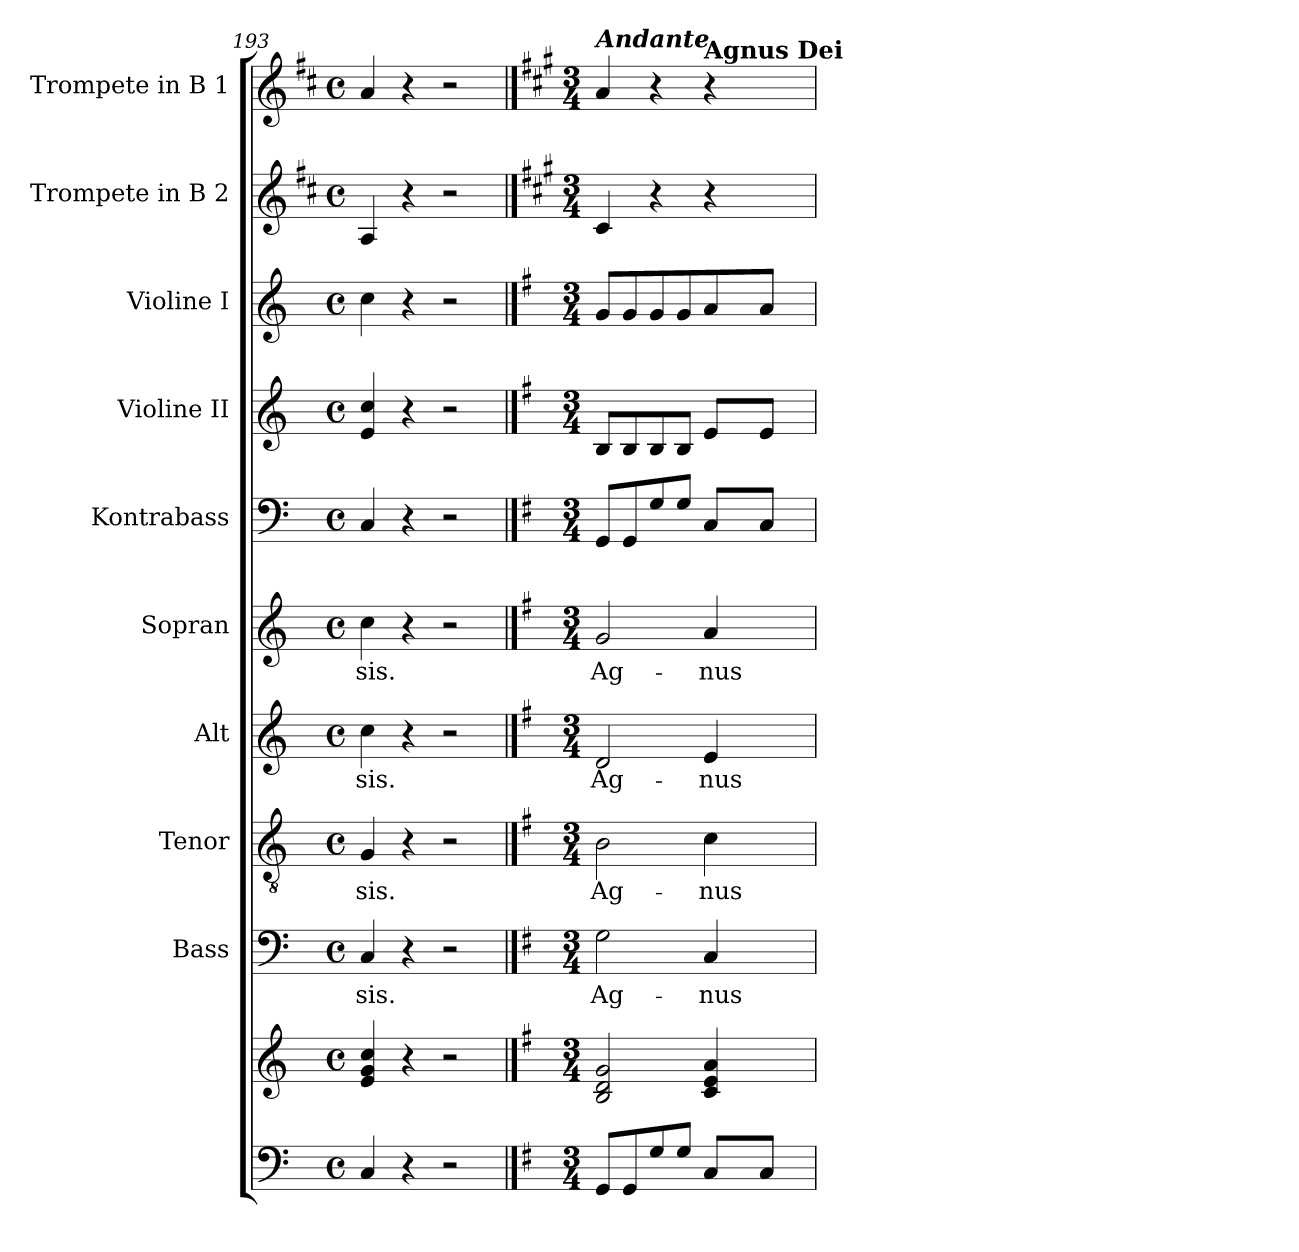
**kern	**kern	**kern	**text	**kern	**text	**kern	**text	**kern	**text	**kern	**kern	**kern	**kern	**kern
*part10	*part10	*part9	*part9	*part8	*part8	*part7	*part7	*part6	*part6	*part5	*part4	*part3	*part2	*part1
*staff11	*staff10	*staff9	*staff9	*staff8	*staff8	*staff7	*staff7	*staff6	*staff6	*staff5	*staff4	*staff3	*staff2	*staff1
*	*	*I"Bass	*	*I"Tenor	*	*I"Alt	*	*I"Sopran	*	*I"Kontrabass	*I"Violine II	*I"Violine I	*I"Trompete in B 2	*I"Trompete in B 1
*	*	*I'B.	*	*I'T.	*	*I'A.	*	*I'S.	*	*I'Kb.	*I'Vl. II	*I'Vl. I	*I'Tr. 2	*I'Tr. 1
*clefF4	*clefG2	*clefF4	*	*clefGv2	*	*clefG2	*	*clefG2	*	*clefF4	*clefG2	*clefG2	*clefG2	*clefG2
*	*	*	*	*	*	*	*	*	*	*ITrd7c12	*	*	*ITrd1c2	*ITrd1c2
*k[]	*k[]	*k[]	*	*k[]	*	*k[]	*	*k[]	*	*k[]	*k[]	*k[]	*k[]	*k[]
*C:	*C:	*C:	*	*C:	*	*C:	*	*C:	*	*C:	*C:	*C:	*C:	*C:
*M4/4	*M4/4	*M4/4	*	*M4/4	*	*M4/4	*	*M4/4	*	*M4/4	*M4/4	*M4/4	*M4/4	*M4/4
*met(c)	*met(c)	*met(c)	*	*met(c)	*	*met(c)	*	*met(c)	*	*met(c)	*met(c)	*met(c)	*met(c)	*met(c)
=193	=193	=193	=193	=193	=193	=193	=193	=193	=193	=193	=193	=193	=193	=193
!	!	!	!LO:LY:b	!	!LO:LY:b	!	!LO:LY:b	!	!LO:LY:b	!	!	!	!	!
4C/	4e/ 4g/ 4cc/	4C/	-sis.	4G/	-sis.	4cc\	-sis.	4cc\	-sis.	4CC/	4e/ 4cc/	4cc\	4G/	4g/
4r	4r	4r	.	4r	.	4r	.	4r	.	4r	4r	4r	4r	4r
2r	2r	2r	.	2r	.	2r	.	2r	.	2r	2r	2r	2r	2r
!!LO:PB:g=z
==194	==194	==194	==194	==194	==194	==194	==194	==194	==194	==194	==194	==194	==194	==194
*k[f#]	*k[f#]	*k[f#]	*	*k[f#]	*	*k[f#]	*	*k[f#]	*	*k[f#]	*k[f#]	*k[f#]	*k[f#]	*k[f#]
*G:	*G:	*G:	*	*G:	*	*G:	*	*G:	*	*G:	*G:	*G:	*G:	*G:
*M3/4	*M3/4	*M3/4	*	*M3/4	*	*M3/4	*	*M3/4	*	*M3/4	*M3/4	*M3/4	*M3/4	*M3/4
!	!	!	!	!	!	!	!	!	!	!	!	!	!	!LO:TX:a:Bi:t=Andante
!	!	!	!LO:LY:b	!	!LO:LY:b	!	!LO:LY:b	!	!LO:LY:b	!	!	!	!	!
8GG/L	2B/ 2d/ 2g/	2G\	Ag-	2B\	Ag-	2d/	Ag-	2g/	Ag-	8GGG/L	8B/L	8g/L	4B/	4g/
8GG/	.	.	.	.	.	.	.	.	.	8GGG/	8B/	8g/	.	.
8G/	.	.	.	.	.	.	.	.	.	8GG/	8B/	8g/	4r	4r
8G/J	.	.	.	.	.	.	.	.	.	8GG/J	8B/J	8g/	.	.
!	!	!	!	!	!	!	!	!	!	!	!	!	!	!LO:TX:a:B:t=Agnus Dei
!	!	!	!LO:LY:b	!	!LO:LY:b	!	!LO:LY:b	!	!LO:LY:b	!	!	!	!	!
8C/L	4c/ 4e/ 4a/	4C/	-nus	4c\	-nus	4e/	-nus	4a/	-nus	8CC/L	8e/L	8a/	4r	4r
8C/J	.	.	.	.	.	.	.	.	.	8CC/J	8e/J	8a/J	.	.
=	=	=	=	=	=	=	=	=	=	=	=	=	=	=
*-	*-	*-	*-	*-	*-	*-	*-	*-	*-	*-	*-	*-	*-	*-
